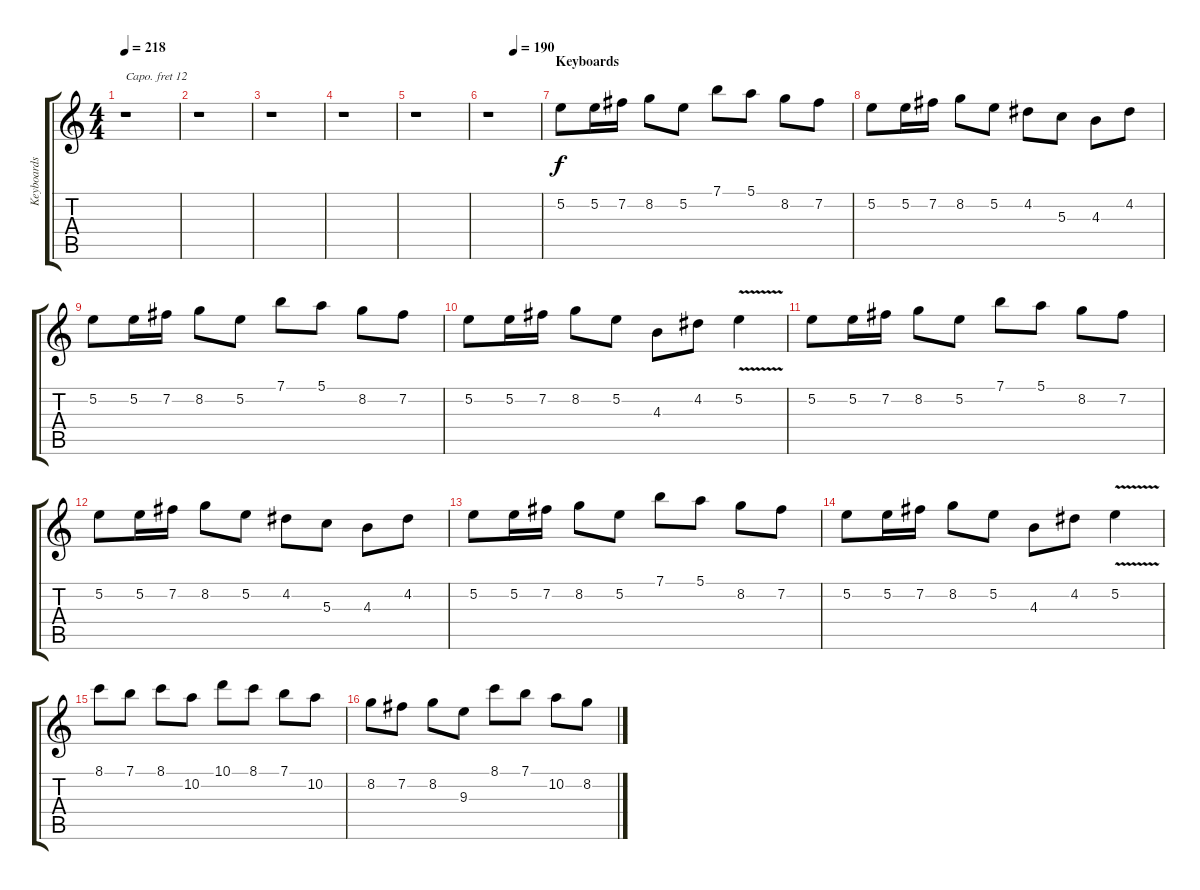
\track ("Keyboards 5" "Keyboards ") {instrument churchorgan}
\staff {score tabs}
\capo 12
\tuning (E4 B3 G3 D3 A2 E2) {hide}
\ts (4 4)
\tempo 218
\clef g2
\ks c
r.1{dy mp} |
r.1 |
r.1 |
r.1 |
r.1 |
\tempo (190 0.5)
r.1 |
\section ("" "Keyboards")
5.2.8{dy f volume 9 instrument koto} 5.2.16 7.2.16 8.2.8 5.2.8 7.1.8 5.1.8 8.2.8 7.2.8 |
5.2.8 5.2.16 7.2.16 8.2.8 5.2.8 4.2.8 5.3.8 4.3.8 4.2.8 |
5.2.8 5.2.16 7.2.16 8.2.8 5.2.8 7.1.8 5.1.8 8.2.8 7.2.8 |
5.2.8 5.2.16 7.2.16 8.2.8 5.2.8 4.3.8 4.2.8 5.2{v}.4 |
5.2.8 5.2.16 7.2.16 8.2.8 5.2.8 7.1.8 5.1.8 8.2.8 7.2.8 |
5.2.8 5.2.16 7.2.16 8.2.8 5.2.8 4.2.8 5.3.8 4.3.8 4.2.8 |
5.2.8 5.2.16 7.2.16 8.2.8 5.2.8 7.1.8 5.1.8 8.2.8 7.2.8 |
5.2.8 5.2.16 7.2.16 8.2.8 5.2.8 4.3.8 4.2.8 5.2{v}.4 |
8.1.8 7.1.8 8.1.8 10.2.8 10.1.8 8.1.8 7.1.8 10.2.8 |
8.2.8 7.2.8 8.2.8 9.3.8 8.1.8 7.1.8 10.2.8 8.2.8
